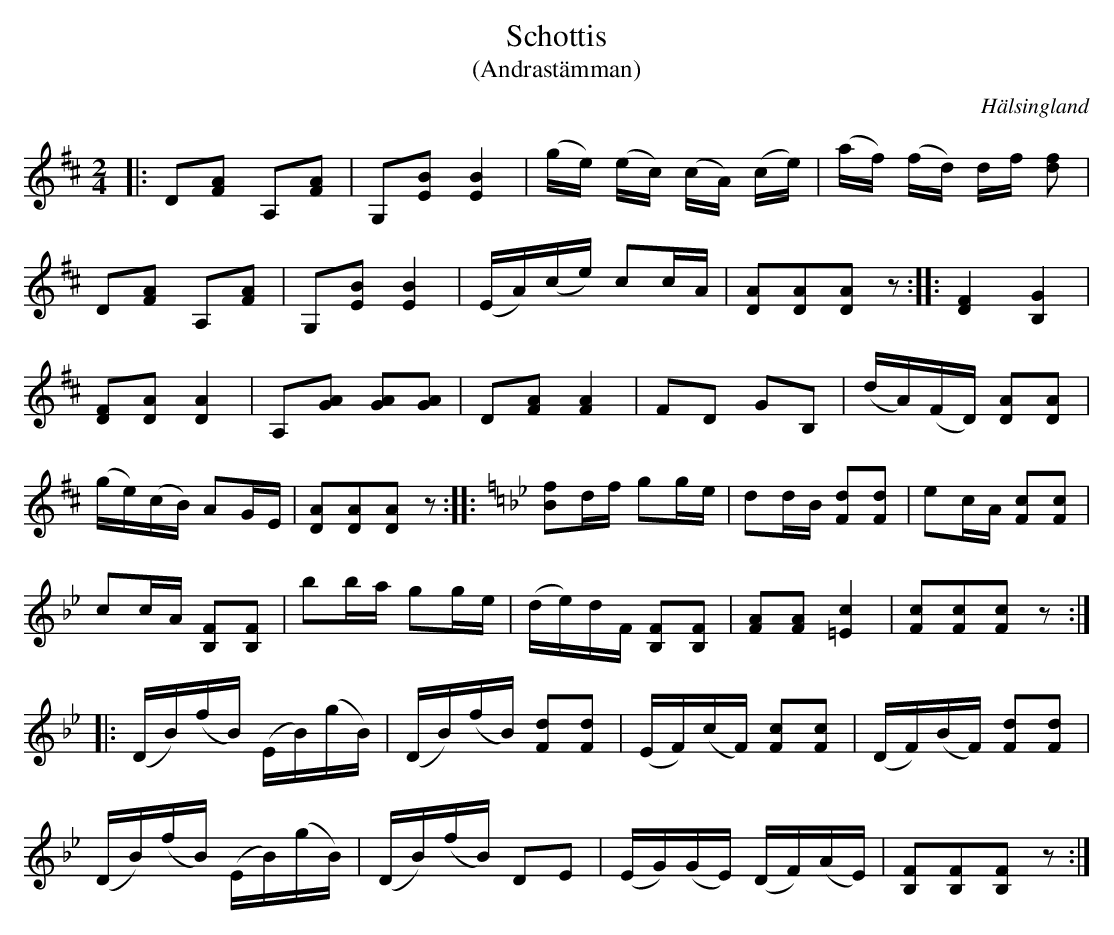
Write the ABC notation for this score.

X:1
T:Schottis
T:(Andrastämman)
O:Hälsingland
L:1/16
M:2/4
K:D
V:2
|: D2[F2A2] A,2[F2A2] | G,2[E2B2] [E4B4] | (ge) (ec) (cA) (ce) | (af) (fd) df [d2f2] |
D2[F2A2] A,2[F2A2] | G,2[E2B2] [E4B4] | (EA)(ce) c2cA | [D2A2][D2A2][D2A2] z2 :: [D4F4] [B,4G4] |
[D2F2][D2A2] [D4A4] | A,2[G2A2] [G2A2][G2A2] | D2[F2A2] [F4A4] | F2D2 G2B,2 | (dA)(FD) [D2A2][D2A2] |
(ge)(cB) A2GE | [D2A2][D2A2][D2A2] z2 :: [K:Gm] [B2f2]df g2ge | d2dB [F2d2][F2d2] | e2cA [F2c2][F2c2] |
c2cA [F2B,2][F2B,2] | b2ba g2ge | (de)dF [F2B,2][F2B,2] | [F2A2][F2A2] [=E4c4] | [F2c2][F2c2][F2c2] z2 :|
|: (DB)(fB) (EB)(gB) | (DB)(fB) [F2d2][F2d2] | (EF)(cF) [F2c2][F2c2] | (DF)(BF) [F2d2][F2d2] |
(DB)(fB) (EB)(gB) | (DB)(fB) D2E2 | (EG)(GE) (DF)(AE) | [B,2F2][B,2F2][B,2F2] z2 :|
